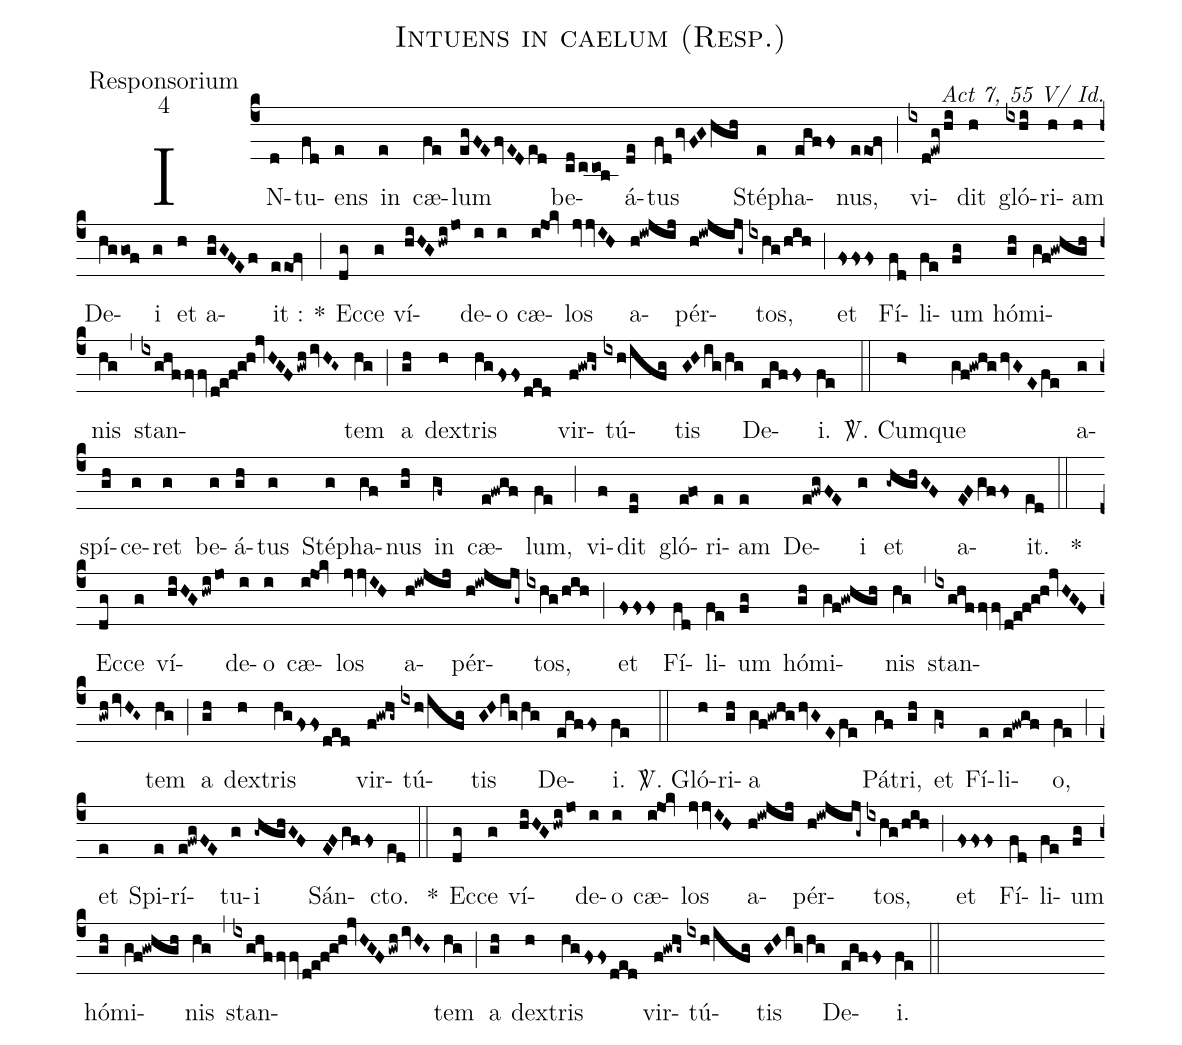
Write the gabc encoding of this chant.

name:Intuens in caelum (Resp.);
office-part:Responsorium;
mode:4;
commentary:Act 7, 55 V/ Id.;
%%
(c4)IN(d)tu(fd)ens(e) in(e) cæ(fe)lum(egFEfvEDed) be(cd/ccob)á(de)tus(fd/gvFGhgh) Sté(e)pha(egffs)nus,(eeof) (;) vi(ixd!ewg/hi)dit(h) gló(ixhi)ri(h)am(h) De(hggof)i(g) et(h) a(ghGFEf)it :(eeof) *(;) Ec(dg)ce(g) ví(hiHG/hwi/jo)de(i)o(i) cæ(i!jok)los(jvjvIH) a(h!iwjij)pér(h!iwjijg~)tos,(ixhg/hih) (;) et(fsss) Fí(fd)li(fe)um(fg) hó(gh)mi(gf!gwhgh)nis(hg) (,) stan(ixghffvfvd!e!f!g!h!jvHGF/gwh/ivHG~)tem(hg) (;) a(gh) dex(h)tris(hgfssded) vir(f!gwhg~)tú(ixh/ifg)tis(GHig/hg) De(egffs)i.(fe) (::)

<sp>V/</sp>. Cum(h>)que(gf!gwhg/hvGEfe) a(g)spí(gh)ce(g)ret(g) be(g)á(gh)tus(g) Sté(g)pha(gf)nus(gh) in(gf~) cæ(e!fwgf)lum,(fe) (;) vi(f)dit(de) gló(e!fo)ri(e)am(e) De(e!fwgFE)i(g) et(-ghghGF) a(EFgffs)it.(ed) (::)
*() Ec(dg)ce(g) ví(hiHG/hwi/jo)de(i)o(i) cæ(i!jok)los(jvjvIH) a(h!iwjij)pér(h!iwjijg~)tos,(ixhg/hih) (;) et(fsss) Fí(fd)li(fe)um(fg) hó(gh)mi(gf!gwhgh)nis(hg) (,) stan(ixghffvfvd!e!f!g!h!jvHGF/gwh/ivHG~)tem(hg) (;) a(gh) dex(h)tris(hgfssded) vir(f!gwhg~)tú(ixh/ifg)tis(GHig/hg) De(egffs)i.(fe) (::)

<sp>V/</sp>. Gló(h)ri(gh)a(gf!gwhg/hvGEfe) Pá(gf)tri,(gh) et(gf~) Fí(e)li(e!fwgf)o,(fe) (;)et(e) Spi(e)rí(e!fwgFE)tu(g)i(-ghghGF) Sán(EFgffs)cto.(ed) (::)
*() Ec(dg)ce(g) ví(hiHG/hwi/jo)de(i)o(i) cæ(i!jok)los(jvjvIH) a(h!iwjij)pér(h!iwjijg~)tos,(ixhg/hih) (;) et(fsss) Fí(fd)li(fe)um(fg) hó(gh)mi(gf!gwhgh)nis(hg) (,) stan(ixghffvfvd!e!f!g!h!jvHGF/gwh/ivHG~)tem(hg) (;) a(gh) dex(h)tris(hgfssded) vir(f!gwhg~)tú(ixh/ifg)tis(GHig/hg) De(egffs)i.(fe) (::)
